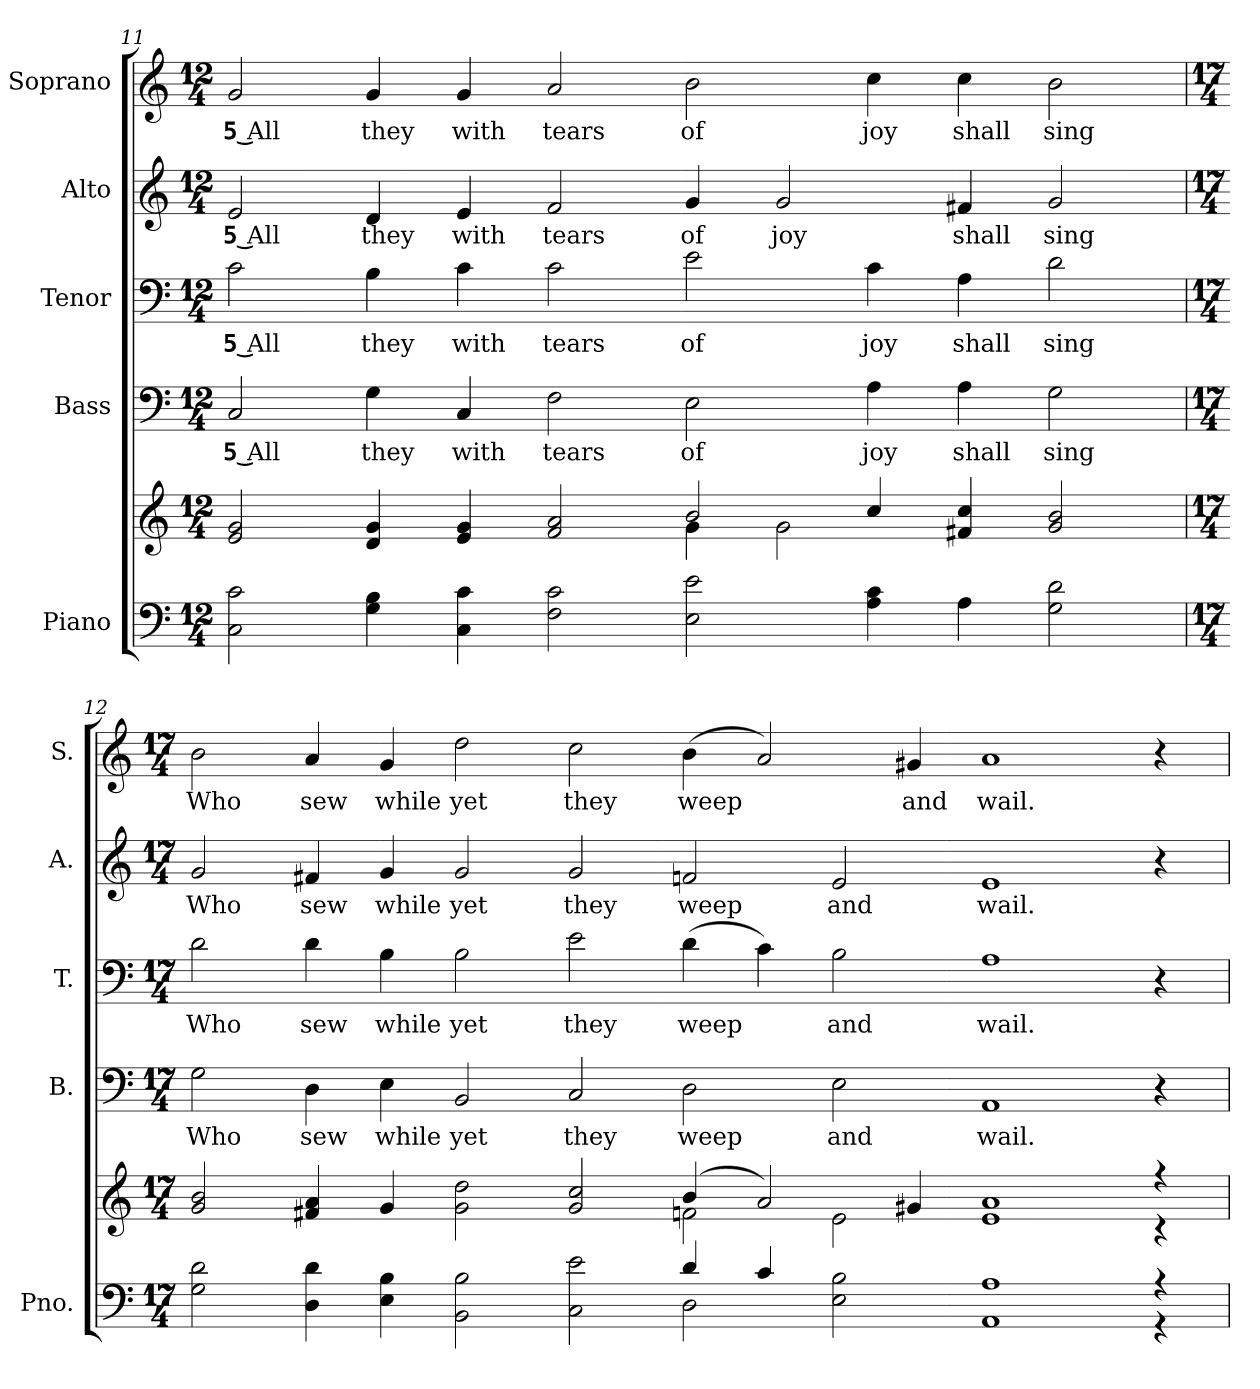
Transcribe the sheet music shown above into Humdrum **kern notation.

**kern	**kern	**kern	**text	**kern	**text	**kern	**text	**kern	**text
*part5	*part5	*part4	*part4	*part3	*part3	*part2	*part2	*part1	*part1
*staff6	*staff5	*staff4	*staff4	*staff3	*staff3	*staff2	*staff2	*staff1	*staff1
*I"Piano	*	*I"Bass	*	*I"Tenor	*	*I"Alto	*	*I"Soprano	*
*I'Pno.	*	*I'B.	*	*I'T.	*	*I'A.	*	*I'S.	*
!!LO:PB:g=z
*clefF4	*clefG2	*clefF4	*	*clefF4	*	*clefG2	*	*clefG2	*
*k[]	*k[]	*k[]	*	*k[]	*	*k[]	*	*k[]	*
*C:	*C:	*C:	*	*C:	*	*C:	*	*C:	*
*M12/4	*M12/4	*M12/4	*	*M12/4	*	*M12/4	*	*M12/4	*
=11	=11	=11	=11	=11	=11	=11	=11	=11	=11
*	*^	*	*	*	*	*	*	*	*
!	!	!	!	!LO:LY:b:color=#000000	!	!	!	!	!	!
!	!	!	!	!	!	!LO:LY:b:color=#000000	!	!	!	!
!	!	!	!	!	!	!	!	!LO:LY:b:color=#000000	!	!
!	!	!	!	!	!	!	!	!	!	!LO:LY:b:color=#000000
2Ci\ 2ci	2ei/ 2gi	1ryy	2Ci/	5 All	2ci\	5 All	2ei/	5 All	2gi/	5 All
!	!	!	!	!LO:LY:b:color=#000000	!	!	!	!	!	!
!	!	!	!	!	!	!LO:LY:b:color=#000000	!	!	!	!
!	!	!	!	!	!	!	!	!LO:LY:b:color=#000000	!	!
!	!	!	!	!	!	!	!	!	!	!LO:LY:b:color=#000000
4Gi\ 4Bi	4di/ 4gi	.	4Gi\	they	4Bi\	they	4di/	they	4gi/	they
!	!	!	!	!LO:LY:b:color=#000000	!	!	!	!	!	!
!	!	!	!	!	!	!LO:LY:b:color=#000000	!	!	!	!
!	!	!	!	!	!	!	!	!LO:LY:b:color=#000000	!	!
!	!	!	!	!	!	!	!	!	!	!LO:LY:b:color=#000000
4Ci\ 4ci	4ei/ 4gi	.	4Ci/	with	4ci\	with	4ei/	with	4gi/	with
!	!	!	!	!LO:LY:b:color=#000000	!	!	!	!	!	!
!	!	!	!	!	!	!LO:LY:b:color=#000000	!	!	!	!
!	!	!	!	!	!	!	!	!LO:LY:b:color=#000000	!	!
!	!	!	!	!	!	!	!	!	!	!LO:LY:b:color=#000000
2Fi\ 2ci	2fi/ 2ai	2ryy	2Fi\	tears	2ci\	tears	2fi/	tears	2ai/	tears
!	!	!	!	!LO:LY:b:color=#000000	!	!	!	!	!	!
!	!	!	!	!	!	!LO:LY:b:color=#000000	!	!	!	!
!	!	!	!	!	!	!	!	!LO:LY:b:color=#000000	!	!
!	!	!	!	!	!	!	!	!	!	!LO:LY:b:color=#000000
2Ei\ 2ei	2bi/	4gi\	2Ei\	of	2ei\	of	4gi/	of	2bi\	of
!	!	!	!	!	!	!	!	!LO:LY:b:color=#000000	!	!
.	.	2gi\	.	.	.	.	2gi/	joy	.	.
!	!	!	!	!LO:LY:b:color=#000000	!	!	!	!	!	!
!	!	!	!	!	!	!LO:LY:b:color=#000000	!	!	!	!
!	!	!	!	!	!	!	!	!	!	!LO:LY:b:color=#000000
4Ai\ 4ci	4cci/	.	4Ai\	joy	4ci\	joy	.	.	4cci\	joy
!	!	!	!	!LO:LY:b:color=#000000	!	!	!	!	!	!
!	!	!	!	!	!	!LO:LY:b:color=#000000	!	!	!	!
!	!	!	!	!	!	!	!	!LO:LY:b:color=#000000	!	!
!	!	!	!	!	!	!	!	!	!	!LO:LY:b:color=#000000
4Ai\	4f#Xi/ 4cci	4ryy	4Ai\	shall	4Ai\	shall	4f#Xi/	shall	4cci\	shall
!	!	!	!	!LO:LY:b:color=#000000	!	!	!	!	!	!
!	!	!	!	!	!	!LO:LY:b:color=#000000	!	!	!	!
!	!	!	!	!	!	!	!	!LO:LY:b:color=#000000	!	!
!	!	!	!	!	!	!	!	!	!	!LO:LY:b:color=#000000
2Gi\ 2di	2gi/ 2bi	2ryy	2Gi\	sing	2di\	sing	2gi/	sing	2bi\	sing
!!LO:PB:g=z
=12	=12	=12	=12	=12	=12	=12	=12	=12	=12	=12
*M17/4	*M17/4	*	*M17/4	*	*M17/4	*	*M17/4	*	*M17/4	*
*^	*	*	*	*	*	*	*	*	*	*
!	!	!	!	!	!LO:LY:b:color=#000000	!	!	!	!	!	!
!	!	!	!	!	!	!	!LO:LY:b:color=#000000	!	!	!	!
!	!	!	!	!	!	!	!	!	!LO:LY:b:color=#000000	!	!
!	!	!	!	!	!	!	!	!	!	!	!LO:LY:b:color=#000000
2Gi\ 2di	1ryy	2gi/ 2bi	1ryy	2Gi\	Who	2di\	Who	2gi/	Who	2bi\	Who
!	!	!	!	!	!LO:LY:b:color=#000000	!	!	!	!	!	!
!	!	!	!	!	!	!	!LO:LY:b:color=#000000	!	!	!	!
!	!	!	!	!	!	!	!	!	!LO:LY:b:color=#000000	!	!
!	!	!	!	!	!	!	!	!	!	!	!LO:LY:b:color=#000000
4Di\ 4di	.	4f#Xi/ 4ai	.	4Di\	sew	4di\	sew	4f#Xi/	sew	4ai/	sew
!	!	!	!	!	!LO:LY:b:color=#000000	!	!	!	!	!	!
!	!	!	!	!	!	!	!LO:LY:b:color=#000000	!	!	!	!
!	!	!	!	!	!	!	!	!	!LO:LY:b:color=#000000	!	!
!	!	!	!	!	!	!	!	!	!	!	!LO:LY:b:color=#000000
4Ei\ 4Bi	.	4gi/	.	4Ei\	while	4Bi\	while	4gi/	while	4gi/	while
!	!	!	!	!	!LO:LY:b:color=#000000	!	!	!	!	!	!
!	!	!	!	!	!	!	!LO:LY:b:color=#000000	!	!	!	!
!	!	!	!	!	!	!	!	!	!LO:LY:b:color=#000000	!	!
!	!	!	!	!	!	!	!	!	!	!	!LO:LY:b:color=#000000
2BBi\ 2Bi	1ryy	2gi\ 2ddi	1ryy	2BBi/	yet	2Bi\	yet	2gi/	yet	2ddi\	yet
!	!	!	!	!	!LO:LY:b:color=#000000	!	!	!	!	!	!
!	!	!	!	!	!	!	!LO:LY:b:color=#000000	!	!	!	!
!	!	!	!	!	!	!	!	!	!LO:LY:b:color=#000000	!	!
!	!	!	!	!	!	!	!	!	!	!	!LO:LY:b:color=#000000
2Ci\ 2ei	.	2gi/ 2cci	.	2Ci/	they	2ei\	they	2gi/	they	2cci\	they
!	!	!	!	!	!LO:LY:b:color=#000000	!	!	!	!	!	!
!	!	!	!	!	!	!	!LO:LY:b:color=#000000	!	!	!	!
!	!	!	!	!	!	!	!	!	!LO:LY:b:color=#000000	!	!
!	!	!	!	!	!	!	!	!	!	!	!LO:LY:b:color=#000000
4di/	2Di\	(4bi/	2fni\	2Di\	weep	(4di\	weep	2fni/	weep	(4bi\	weep
4ci/	.	2ai/)	.	.	.	4ci\)	.	.	.	2ai/)	.
!	!	!	!	!	!LO:LY:b:color=#000000	!	!	!	!	!	!
!	!	!	!	!	!	!	!LO:LY:b:color=#000000	!	!	!	!
!	!	!	!	!	!	!	!	!	!LO:LY:b:color=#000000	!	!
2Ei\ 2Bi	2ryy	.	2ei\	2Ei\	and	2Bi\	and	2ei/	and	.	.
!	!	!	!	!	!	!	!	!	!	!	!LO:LY:b:color=#000000
.	.	4g#Xi/	.	.	.	.	.	.	.	4g#Xi/	and
!	!	!	!	!	!LO:LY:b:color=#000000	!	!	!	!	!	!
!	!	!	!	!	!	!	!LO:LY:b:color=#000000	!	!	!	!
!	!	!	!	!	!	!	!	!	!LO:LY:b:color=#000000	!	!
!	!	!	!	!	!	!	!	!	!	!	!LO:LY:b:color=#000000
1AAi 1Ai	1ryy	1ei 1ai	1ryy	1AAi	wail.	1Ai	wail.	1ei	wail.	1ai	wail.
4r	4r	4r	4r	4r	.	4r	.	4r	.	4r	.
*v	*v	*	*	*	*	*	*	*	*	*	*
*	*v	*v	*	*	*	*	*	*	*	*
=	=	=	=	=	=	=	=	=	=
*-	*-	*-	*-	*-	*-	*-	*-	*-	*-
